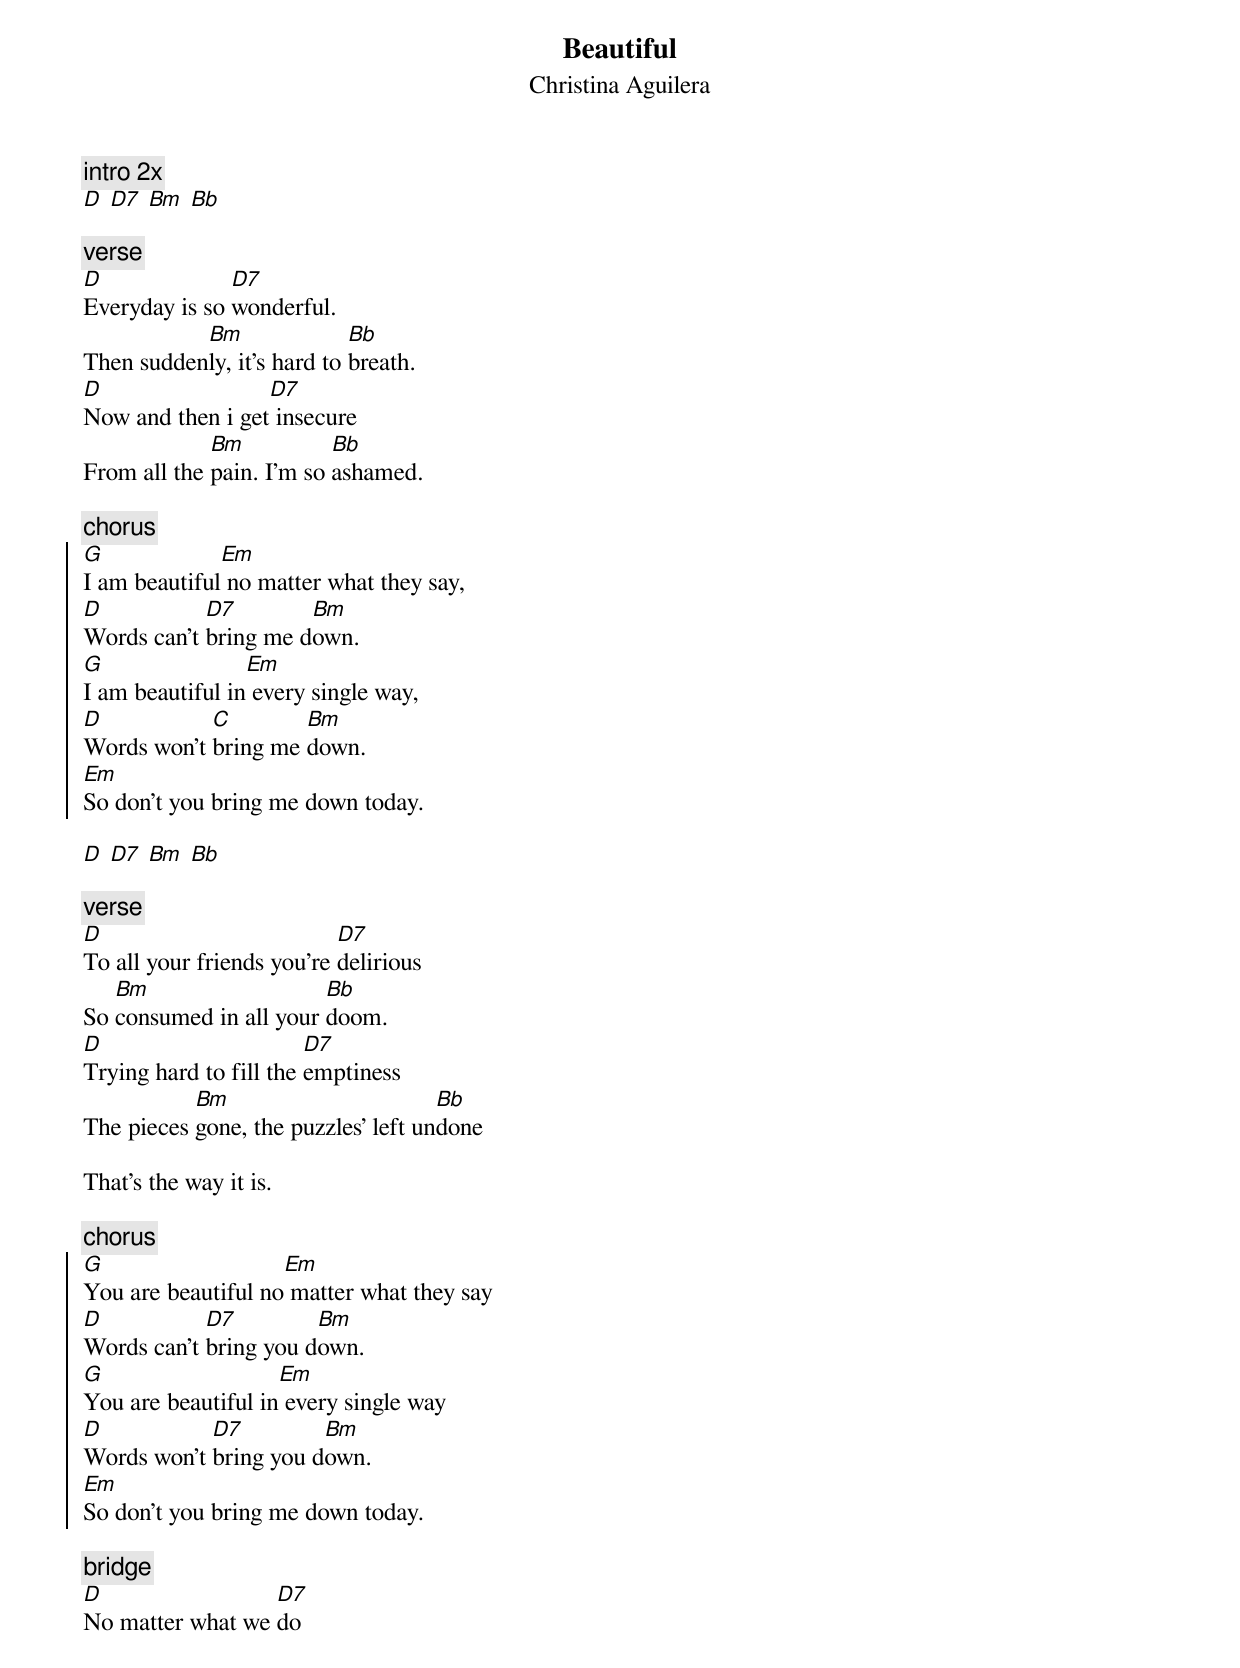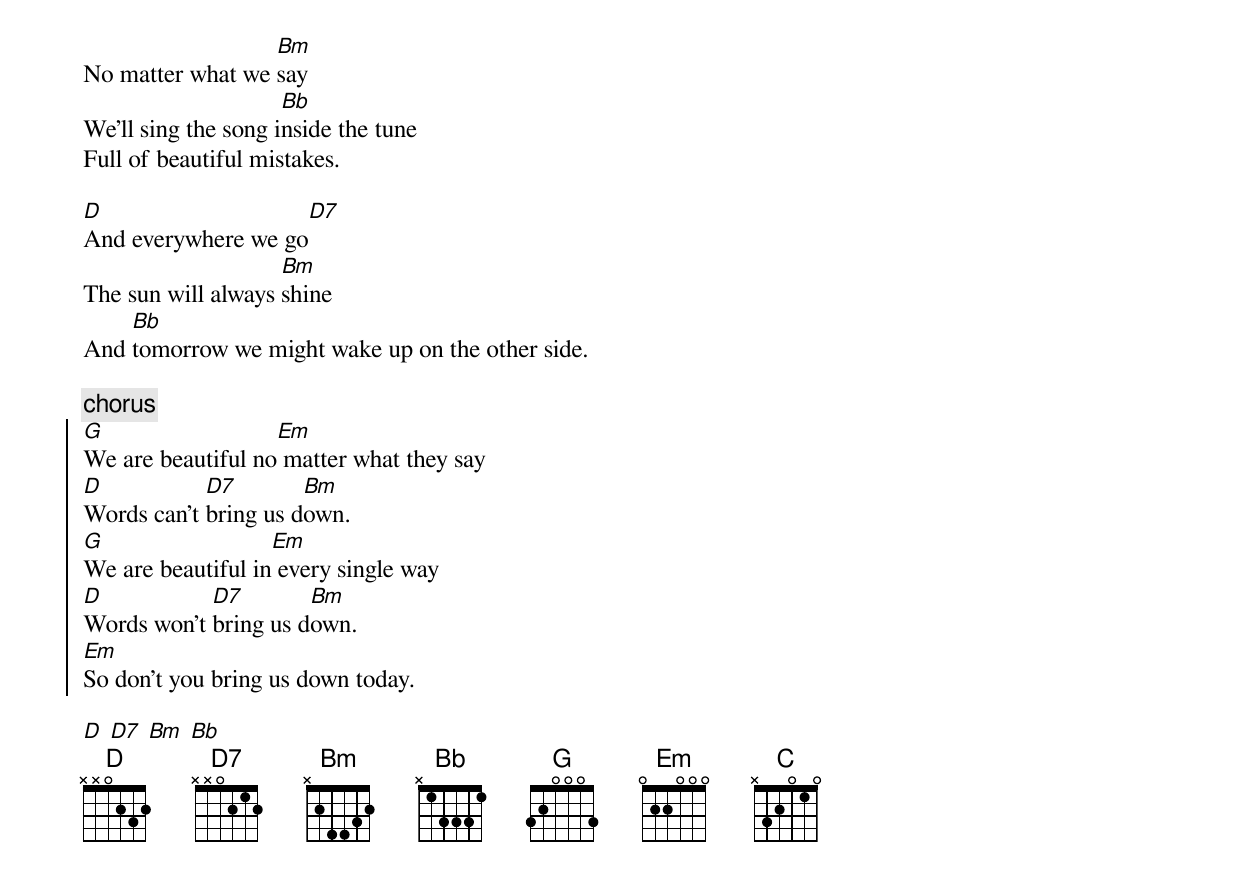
{title: Beautiful}
{subtitle: Christina Aguilera}

{c:intro 2x}
[D] [D7] [Bm] [Bb]

{c:verse}
[D]Everyday is so [D7]wonderful.
Then sudden[Bm]ly, it's hard to [Bb]breath.
[D]Now and then i get[D7] insecure
From all the [Bm]pain. I'm so [Bb]ashamed.

{c:chorus}
{soc}
[G]I am beautiful[Em] no matter what they say,
[D]Words can't [D7]bring me d[Bm]own.
[G]I am beautiful in[Em] every single way,
[D]Words won't [C]bring me [Bm]down.
[Em]So don't you bring me down today.
{eoc}

[D] [D7] [Bm] [Bb]

{c:verse}
[D]To all your friends you're [D7]delirious
So [Bm]consumed in all your [Bb]doom.
[D]Trying hard to fill the [D7]emptiness
The pieces [Bm]gone, the puzzles' left un[Bb]done

That's the way it is.

{c:chorus}
{soc}
[G]You are beautiful no[Em] matter what they say
[D]Words can't [D7]bring you d[Bm]own.
[G]You are beautiful in[Em] every single way
[D]Words won't [D7]bring you d[Bm]own.
[Em]So don't you bring me down today.
{eoc}

{c:bridge}
[D]No matter what we [D7]do
No matter what we [Bm]say
We'll sing the song i[Bb]nside the tune
Full of beautiful mistakes.

[D]And everywhere we go[D7]
The sun will always [Bm]shine
And [Bb]tomorrow we might wake up on the other side.

{c:chorus}
{soc}
[G]We are beautiful no[Em] matter what they say
[D]Words can't [D7]bring us d[Bm]own.
[G]We are beautiful in[Em] every single way
[D]Words won't [D7]bring us d[Bm]own.
[Em]So don't you bring us down today.
{eoc}

[D] [D7] [Bm] [Bb]
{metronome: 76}
